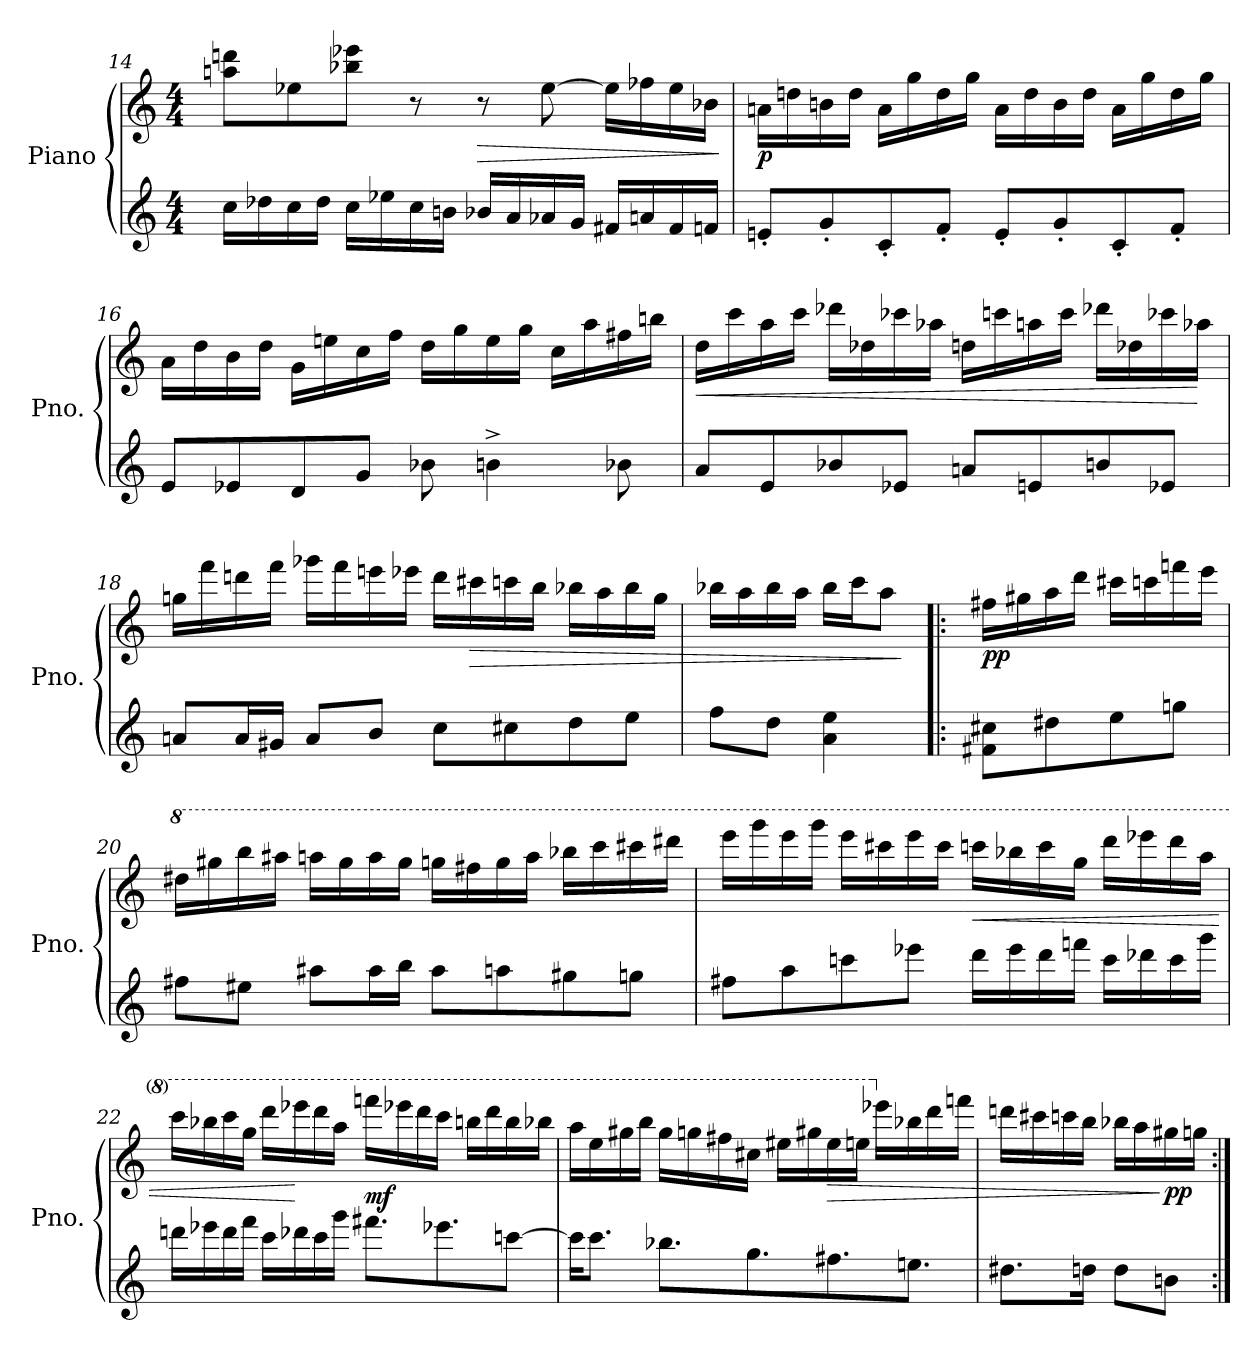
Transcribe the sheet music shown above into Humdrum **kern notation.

**kern	**kern	**dynam
*part1	*part1	*part1
*staff2	*staff1	*staff1/2
*I"Piano	*	*
*I'Pno.	*	*
*clefG2	*clefG2	*
*k[]	*k[]	*
*M4/4	*M4/4	*
=14	=14	=14
16cc\LL	8aan\ 8dddn\L	.
16dd-X\	.	.
16cc\	8ee-X\	.
16dd-\JJ	.	.
16cc\LL	8bb-X\ 8eee-X\J	.
16ee-X\	.	.
16cc\	8r	.
16bn\JJ	.	.
!	!	!LO:HP:b
16b-X/LL	8r	>
16a/	.	.
16a-X/	[8ee-\	.
16g/JJ	.	.
16f#X/LL	16ee-\LL]	.
16an/	16ff-X\	.
16f#/	16ee-\	.
16fn/JJ	16b-X\JJ	.
.	.	]
!!LO:LB:g=z
=15	=15	=15
!	!	!LO:DY:b
8en'/L	16an\LL	p
.	16ddn\	.
8g'/	16bn\	.
.	16dd\JJ	.
8c'/	16a\LL	.
.	16gg\	.
8f'/J	16dd\	.
.	16gg\JJ	.
8e'/L	16a\LL	.
.	16dd\	.
8g'/	16b\	.
.	16dd\JJ	.
8c'/	16a\LL	.
.	16gg\	.
8f'/J	16dd\	.
.	16gg\JJ	.
=16	=16	=16
8e/L	16a\LL	.
.	16dd\	.
8e-X/	16b\	.
.	16dd\JJ	.
8d/	16g\LL	.
.	16een\	.
8g/J	16cc\	.
.	16ff\JJ	.
8b-X\	16dd\LL	.
.	16gg\	.
4bn^\	16ee\	.
.	16gg\JJ	.
.	16cc\LL	.
.	16aa\	.
8b-X\	16ff#X\	.
.	16bbn\JJ	.
!!LO:LB:g=z
=17	=17	=17
!	!	!LO:HP:b
8a/L	16dd\LL	<
.	16ccc\	.
8e/	16aa\	.
.	16ccc\JJ	.
8b-X/	16ddd-X\LL	.
.	16dd-X\	.
8e-X/J	16ccc-X\	.
.	16aa-X\JJ	.
8an/L	16ddn\LL	.
.	16cccn\	.
8en/	16aan\	.
.	16ccc\JJ	.
8bn/	16ddd-X\LL	.
.	16dd-X\	.
8e-X/J	16ccc-X\	.
.	16aa-X\JJ	[
=18	=18	=18
8an/L	16ggn\LL	.
.	16fff\	.
16a/L	16dddn\	.
16g#X/JJ	16fff\JJ	.
8a/L	16ggg-X\LL	.
.	16fff\	.
8b/J	16eeen\	.
.	16eee-X\JJ	.
8cc\L	16ddd\LL	.
!	!	!LO:HP:b
.	16ccc#X\	>
8cc#X\	16cccn\	.
.	16bb\JJ	.
8dd\	16bb-X\LL	.
.	16aa\	.
8ee\J	16bb-\	.
.	16gg\JJ	.
!!LO:LB:g=z
=19	=19	=19
8ff\L	16bb-X\LL	.
.	16aa\	.
8dd\J	16bb-\	.
.	16aa\JJ	.
4a\ 4ee\	16bb-\LL	.
.	16ccc\J	.
.	8aa\J	.
.	.	]
=19X1!|:	=19X1!|:	=19X1!|:
!	!	!LO:DY:b
8f#X\ 8cc#X\L	16ff#X\LL	pp
.	16gg#X\	.
8dd#X\	16aa\	.
.	16ddd\JJ	.
8ee\	16ccc#X\LL	.
.	16cccn\	.
8ggn\J	16fffn\	.
.	16eee\JJ	.
=20	=20	=20
*	*8va	*
8ff#X\L	16ddd#X\LL	.
.	16ggg#X\	.
8ee#X\J	16bbb\	.
.	16aaa#X\JJ	.
8aa#X\L	16aaan\LL	.
.	16ggg#\	.
16aa#\L	16aaa\	.
16bb\JJ	16ggg#\JJ	.
8aa#\L	16gggn\LL	.
.	16fff#X\	.
8aan\	16ggg\	.
.	16aaa\JJ	.
8gg#X\	16bbb-X\LL	.
.	16cccc\	.
8ggn\J	16cccc#X\	.
.	16dddd#X\JJ	.
!!LO:LB:g=z
=21	=21	=21
8ff#X\L	16eeee\LL	.
.	16gggg\	.
8aa\	16eeee\	.
.	16gggg\JJ	.
8cccn\	16eeee\LL	.
.	16cccc#X\	.
8eee-X\J	16eeee\	.
.	16cccc#\JJ	.
!	!	!LO:HP:b
16ddd\LL	16ccccn\LL	<
16eee-\	16bbb-X\	.
16ddd\	16cccc\	.
16fffn\JJ	16ggg\JJ	.
16ccc\LL	16dddd\LL	.
16ddd-X\	16eeee-X\	.
16ccc\	16dddd\	.
16ggg\JJ	16aaa\JJ	.
=22	=22	=22
16dddn\LL	16cccc\LL	.
16eee-X\	16bbb-X\	.
16ddd\	16cccc\	.
16fff\JJ	16ggg\JJ	.
16ccc\LL	16dddd\LL	.
16ddd-X\	16eeee-X\	[
16ccc\	16dddd\	.
16ggg\JJ	16aaa\JJ	.
!	!	!LO:DY:b
8.fff#X\L	16ffffn\LL	mf
.	16eeee-X\	.
.	16dddd\	.
8.eee-X\	16cccc\JJ	.
.	16bbbn\LL	.
.	16dddd\	.
[8cccn\J	16bbb\	.
.	16bbb-X\JJ	.
!!LO:PB:g=z
=23	=23	=23
16ccc\KL]	16aaa\LL	.
8.ccc\J	16eee\	.
.	16ggg#X\	.
.	16bbb\JJ	.
8.bb-X\L	16ggg#\LL	.
.	16gggn\	.
.	16fff#X\	.
8.gg\	16ccc#X\JJ	.
.	16eee#X\LL	.
.	16ggg#X\	.
!	!	!LO:HP:b
8.ff#X\	16eee#\	>
.	16eeen\JJ	.
*	*X8va	*
.	16eee-X\LL	.
8.een\J	16bb-X\	.
.	16ddd\	.
.	16fffn\JJ	.
=24	=24	=24
8.dd#X\L	16dddn\LL	.
.	16ccc#X\	.
.	16cccn\	.
16ddn\Jk	16bb\JJ	.
8dd\L	16bb-X\LL	.
.	16aa\	.
!	!	!LO:DY:n=1:b
8bn\J	16gg#X\	] pp
.	16ggn\JJ	.
=:|!	=:|!	=:|!
*-	*-	*-
